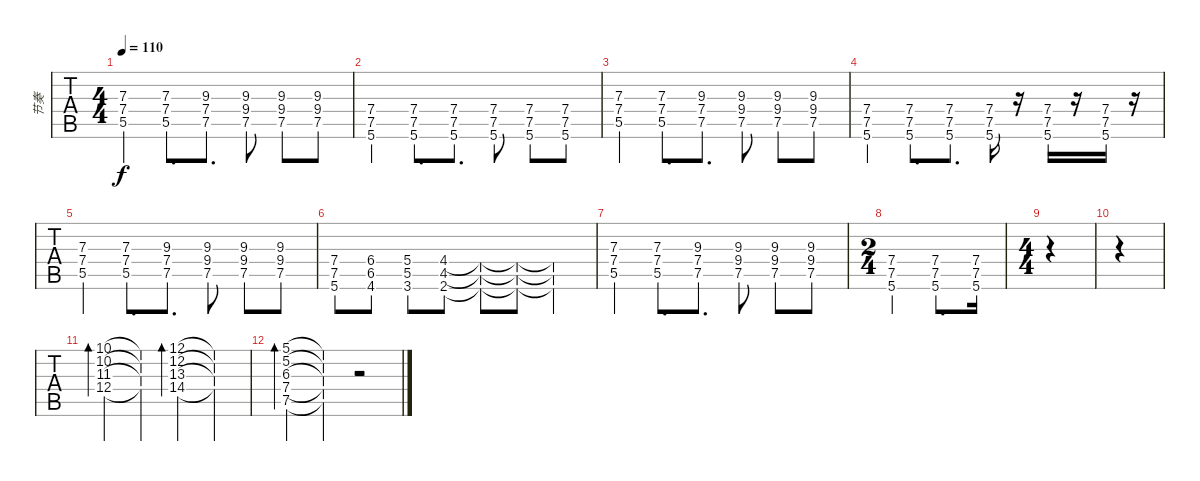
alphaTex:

\track ("节奏" "节奏") {instrument overdrivenguitar}
\staff {tabs}
\tuning (E4 B3 G3 D3 A2 E2) {hide}
\ts (4 4)
\tempo 110
\clef g2
\ks c
(7.3 7.4 5.5).4{txt "" dy f} (7.3 7.4 5.5).8{d} (9.3 7.4 7.5).8{d} (9.3 9.4 7.5).8 (9.3 9.4 7.5).8 (9.3 9.4 7.5).8 |
(7.4 7.5 5.6).4 (7.4 7.5 5.6).8{d} (7.4 7.5 5.6).8{d} (7.4 7.5 5.6).8 (7.4 7.5 5.6).8 (7.4 7.5 5.6).8 |
(7.3 7.4 5.5).4 (7.3 7.4 5.5).8{d} (9.3 7.4 7.5).8{d} (9.3 9.4 7.5).8 (9.3 9.4 7.5).8 (9.3 9.4 7.5).8 |
(7.4 7.5 5.6).4 (7.4 7.5 5.6).8{d} (7.4 7.5 5.6).8{d} (7.4 7.5 5.6).16 r.16 (7.4 7.5 5.6).16 r.16 (7.4 7.5 5.6).16 r.16 |
(7.3 7.4 5.5).4 (7.3 7.4 5.5).8{d} (9.3 7.4 7.5).8{d} (9.3 9.4 7.5).8 (9.3 9.4 7.5).8 (9.3 9.4 7.5).8 |
(7.4 7.5 5.6).8 (6.4 6.5 4.6).8 (5.4 5.5 3.6).8 (4.4 4.5 2.6).8 (4.4{t} 4.5{t} 2.6{t}).8 (4.4{t} 4.5{t} 2.6{t}).8 (4.4{t} 4.5{t} 2.6{t}).4 |
(7.3 7.4 5.5).4 (7.3 7.4 5.5).8{d} (9.3 7.4 7.5).8{d} (9.3 9.4 7.5).8 (9.3 9.4 7.5).8 (9.3 9.4 7.5).8 |
\ts (2 4)
(7.4 7.5 5.6).4 (7.4 7.5 5.6).8{d} (7.4 7.5 5.6).16 |
\ts (4 4)
|
|
(10.1 10.2 11.3 12.4).4{bd 240 instrument electricguitarclean} (10.1{t} 10.2{t} 11.3{t} 12.4{t}).4 (12.1 12.2 13.3 14.4).4{bd 480} (12.1{t} 12.2{t} 13.3{t} 14.4{t}).4 |
(5.1 5.2 6.3 7.4 7.5).4{bd 480} (5.1{t} 5.2{t} 6.3{t} 7.4{t} 7.5{t}).4 r.2
